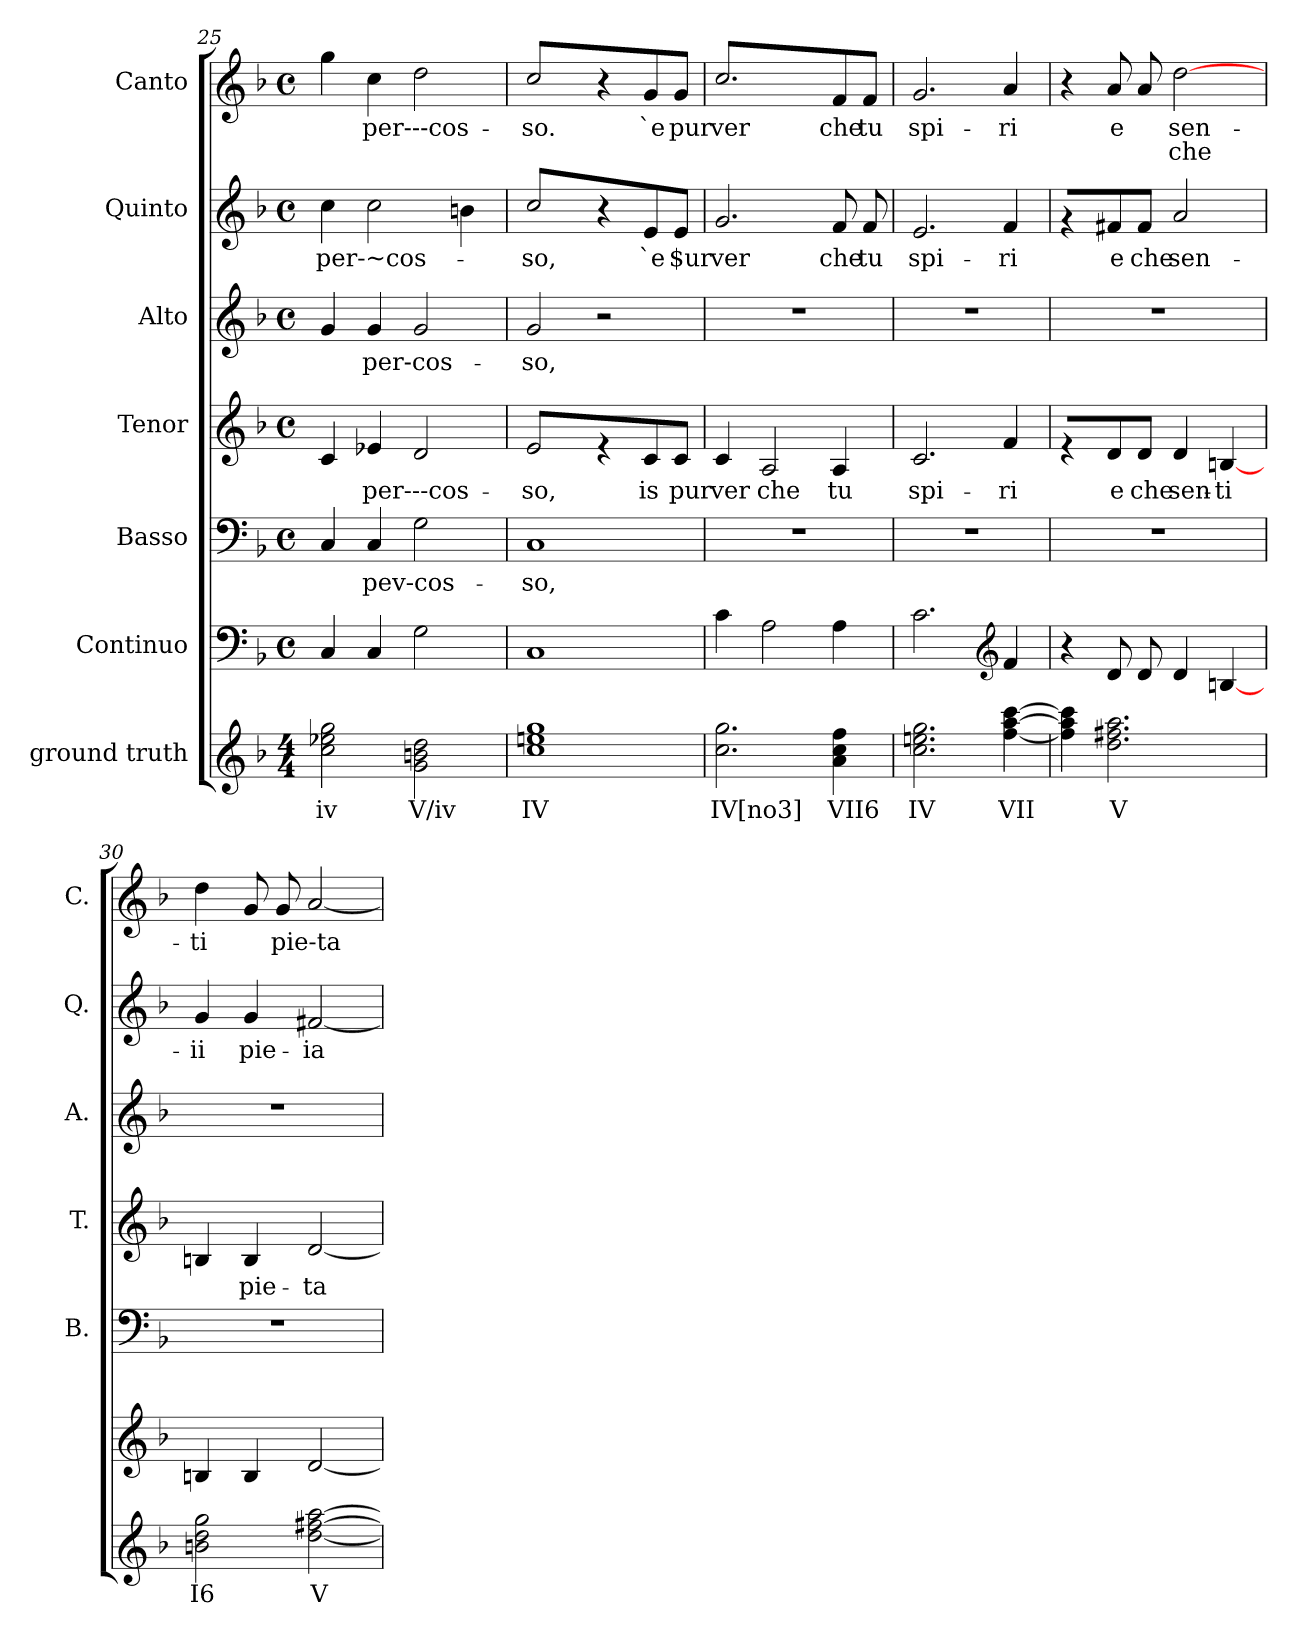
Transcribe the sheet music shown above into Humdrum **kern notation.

**kern	**text	**kern	**kern	**text	**kern	**text	**kern	**text	**kern	**text	**kern	**text	**text
*part7	*part7	*part6	*part5	*part5	*part4	*part4	*part3	*part3	*part2	*part2	*part1	*part1	*part1
*staff7	*staff7	*staff6	*staff5	*staff5	*staff4	*staff4	*staff3	*staff3	*staff2	*staff2	*staff1	*staff1	*staff1
*I"ground truth	*	*I"Continuo	*I"Basso	*	*I"Tenor	*	*I"Alto	*	*I"Quinto	*	*I"Canto	*	*
*	*	*	*I'B.	*	*I'T.	*	*I'A.	*	*I'Q.	*	*I'C.	*	*
*	*	*clefF4	*clefF4	*	*clefG2	*	*clefG2	*	*clefG2	*	*clefG2	*	*
*k[b-]	*	*k[b-]	*k[b-]	*	*k[b-]	*	*k[b-]	*	*k[b-]	*	*k[b-]	*	*
*	*	*F:	*F:	*	*F:	*	*F:	*	*F:	*	*F:	*	*
*M4/4	*	*M4/4	*M4/4	*	*M4/4	*	*M4/4	*	*M4/4	*	*M4/4	*	*
*	*	*met(c)	*met(c)	*	*met(c)	*	*met(c)	*	*met(c)	*	*met(c)	*	*
=25	=25	=25	=25	=25	=25	=25	=25	=25	=25	=25	=25	=25	=25
2cc 2ee-X 2gg	iv	4C	4C	.	4c	.	4g	.	4cc	-per-~cos-	4gg	.	.
.	.	4C	4C	-pev-cos-	4e-	-per---cos-	4g	-per-cos-	2cc	.	4cc	-per---cos-	.
2g 2bn 2dd	V/iv	2G	2G	.	2d	.	2g	.	.	.	2dd	.	.
.	.	.	.	.	.	.	.	.	4b	.	.	.	.
=26	=26	=26	=26	=26	=26	=26	=26	=26	=26	=26	=26	=26	=26
1cc 1een 1gg	IV	1C	1C	-so,	2e	-so,	2g	-so,	2cc	-so,	2cc	-so.	.
.	.	.	.	.	4r	.	2r	.	4r	.	4r	.	.
.	.	.	.	.	8cJ	-is	.	.	8eJ	-`e	8gJ	-`e	.
.	.	.	.	.	8cJ	-pur	.	.	8eJ	-$ur	8gJ	-pur	.
!!LO:LB:g=z
=27	=27	=27	=27	=27	=27	=27	=27	=27	=27	=27	=27	=27	=27
2.cc 2.gg	IV[no3]	4c	1r	.	4c	-ver	1r	.	2.g	-ver	2.cc	-ver	.
.	.	2A	.	.	2A	-che	.	.	.	.	.	.	.
4a 4cc 4ff	VII6	4A	.	.	4A	-tu	.	.	8f	-che	8fJ	-che	.
.	.	.	.	.	.	.	.	.	8f	-tu	8fJ	-tu	.
=28	=28	=28	=28	=28	=28	=28	=28	=28	=28	=28	=28	=28	=28
2.cc 2.een 2.gg	IV	2.c	1r	.	2.c	-spi-	1r	.	2.e	-spi-	2.g	-spi-	.
*	*	*clefG2	*	*	*	*	*	*	*	*	*	*	*
[4ff [4aa [4ccc	VII	4f	.	.	4f	-ri	.	.	4f	-ri	4a	-ri	.
=29	=29	=29	=29	=29	=29	=29	=29	=29	=29	=29	=29	=29	=29
4ff] 4aa] 4ccc]	.	4r	1r	.	4r	.	1r	.	4r	.	4r	.	.
2.dd 2.ff#X 2.aa	V	8dL	.	.	8dJ	-e	.	.	8f#J	-e	8aL	-e	.
.	.	8d	.	.	8dJ	-che	.	.	8f#J	-che	8a	.	.
.	.	4d	.	.	4d	-sen-	.	.	2a	-sen-	[2dd	-sen-	-che
.	.	[4B	.	.	[4B	-ti	.	.	.	.	.	.	.
=30	=30	=30	=30	=30	=30	=30	=30	=30	=30	=30	=30	=30	=30
2bn 2dd 2gg	I6	4B	1r	.	4B	.	1r	.	4g	-ii	4dd	-ti	.
.	.	4B	.	.	4B	-pie-	.	.	4g	-pie-	8gL	.	.
.	.	.	.	.	.	.	.	.	.	.	8g	-pie-ta-	.
[2dd [2ff#X [2aa	V	[2d	.	.	[2d	-ta-	.	.	[2f#	-ia-	[2a	.	.
=	=	=	=	=	=	=	=	=	=	=	=	=	=
*-	*-	*-	*-	*-	*-	*-	*-	*-	*-	*-	*-	*-	*-
